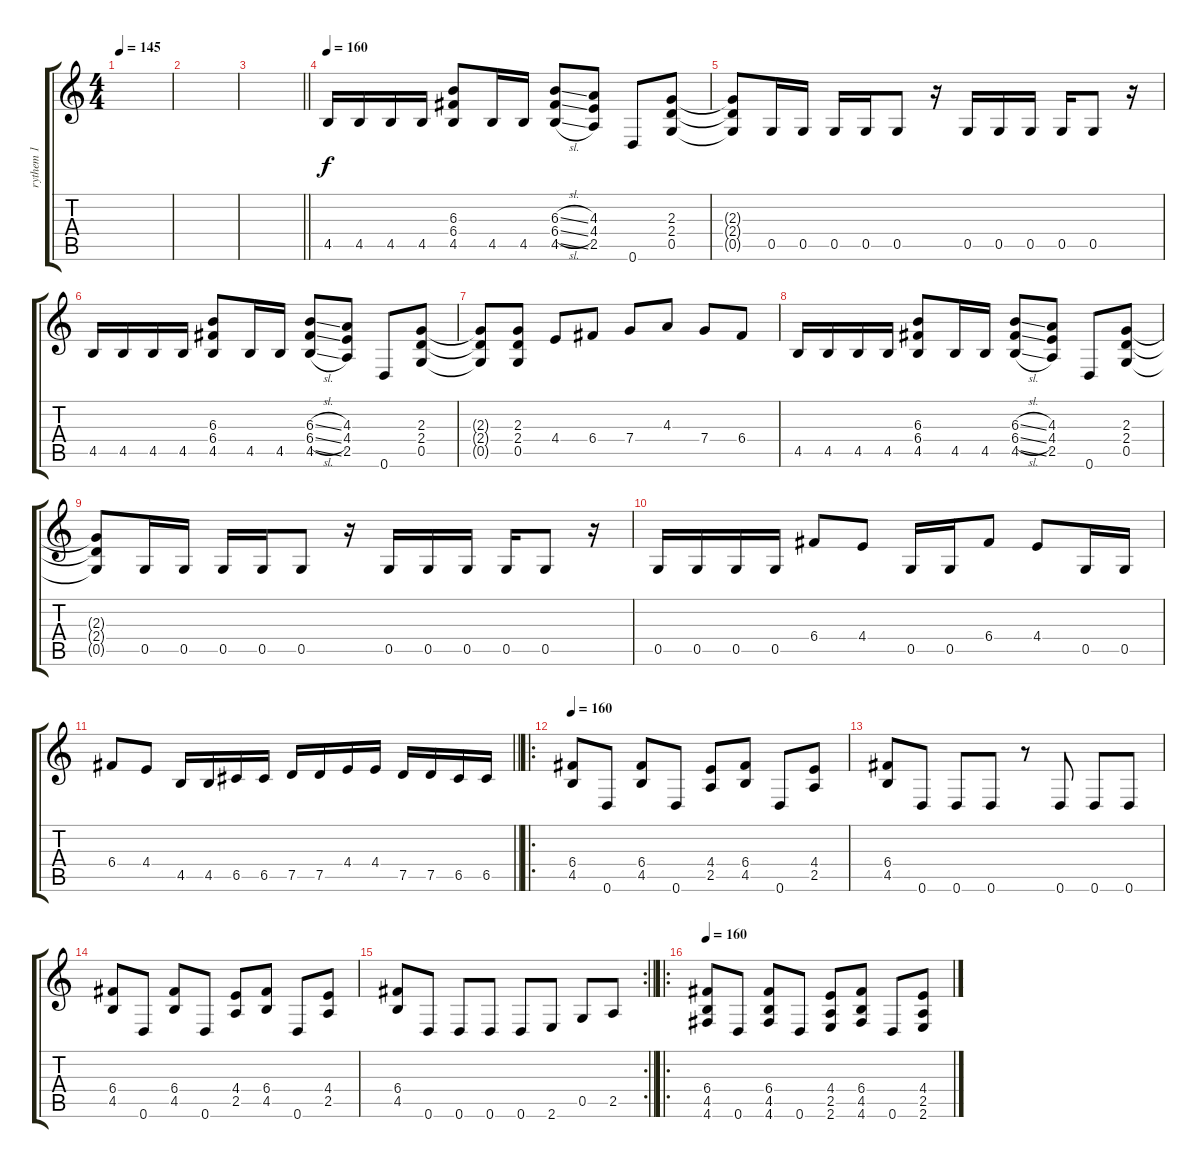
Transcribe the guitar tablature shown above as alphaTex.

\track ("rythem 1" "rythem 1") {instrument overdrivenguitar}
\staff {score tabs}
\tuning (D4 A3 F3 C3 G2 D2) {hide}
\ts (4 4)
\tempo 145
\clef g2
\ks c
|
|
\barLineRight lightlight
|
\section ("" "")
\tempo 160
4.5.16 4.5.16 4.5.16 4.5.16 (6.3 6.4 4.5).8 4.5.16 4.5.16 (6.3{sl} 6.4{sl} 4.5{sl}).8 (4.3 4.4 2.5).8 0.6.8 (2.3 2.4 0.5).8 |
(2.3{t} 2.4{t} 0.5{t}).8 0.5.16 0.5.16 0.5.16 0.5.16 0.5.8 r.16 0.5.16 0.5.16 0.5.16 0.5.16 0.5.8 r.16 |
4.5.16 4.5.16 4.5.16 4.5.16 (6.3 6.4 4.5).8 4.5.16 4.5.16 (6.3{sl} 6.4{sl} 4.5{sl}).8 (4.3 4.4 2.5).8 0.6.8 (2.3 2.4 0.5).8 |
(2.3{t} 2.4{t} 0.5{t}).8 (2.3 2.4 0.5).8 4.4.8 6.4.8 7.4.8 4.3.8 7.4.8 6.4.8 |
4.5.16 4.5.16 4.5.16 4.5.16 (6.3 6.4 4.5).8 4.5.16 4.5.16 (6.3{sl} 6.4{sl} 4.5{sl}).8 (4.3 4.4 2.5).8 0.6.8 (2.3 2.4 0.5).8 |
(2.3{t} 2.4{t} 0.5{t}).8 0.5.16 0.5.16 0.5.16 0.5.16 0.5.8 r.16 0.5.16 0.5.16 0.5.16 0.5.16 0.5.8 r.16 |
0.5.16 0.5.16 0.5.16 0.5.16 6.4.8 4.4.8 0.5.16 0.5.16 6.4.8 4.4.8 0.5.16 0.5.16 |
\barLineRight lightlight
6.4.8 4.4.8 4.5.16 4.5.16 6.5.16 6.5.16 7.5.16 7.5.16 4.4.16 4.4.16 7.5.16 7.5.16 6.5.16 6.5.16 |
\ro
\section ("" "")
\tempo 160
(6.4 4.5).8 0.6.8 (6.4 4.5).8 0.6.8 (4.4 2.5).8 (6.4 4.5).8 0.6.8 (4.4 2.5).8 |
(6.4 4.5).8 0.6.8 0.6.8 0.6.8 r.8 0.6.8 0.6.8 0.6.8 |
(6.4 4.5).8 0.6.8 (6.4 4.5).8 0.6.8 (4.4 2.5).8 (6.4 4.5).8 0.6.8 (4.4 2.5).8 |
\rc 2
\barLineRight lightlight
(6.4 4.5).8 0.6.8 0.6.8 0.6.8 0.6.8 2.6.8 0.5.8 2.5.8 |
\ro
\section ("" "")
\tempo 160
(6.4 4.5 4.6).8 0.6.8 (6.4 4.5 4.6).8 0.6.8 (4.4 2.5 2.6).8 (6.4 4.5 4.6).8 0.6.8 (4.4 2.5 2.6).8
